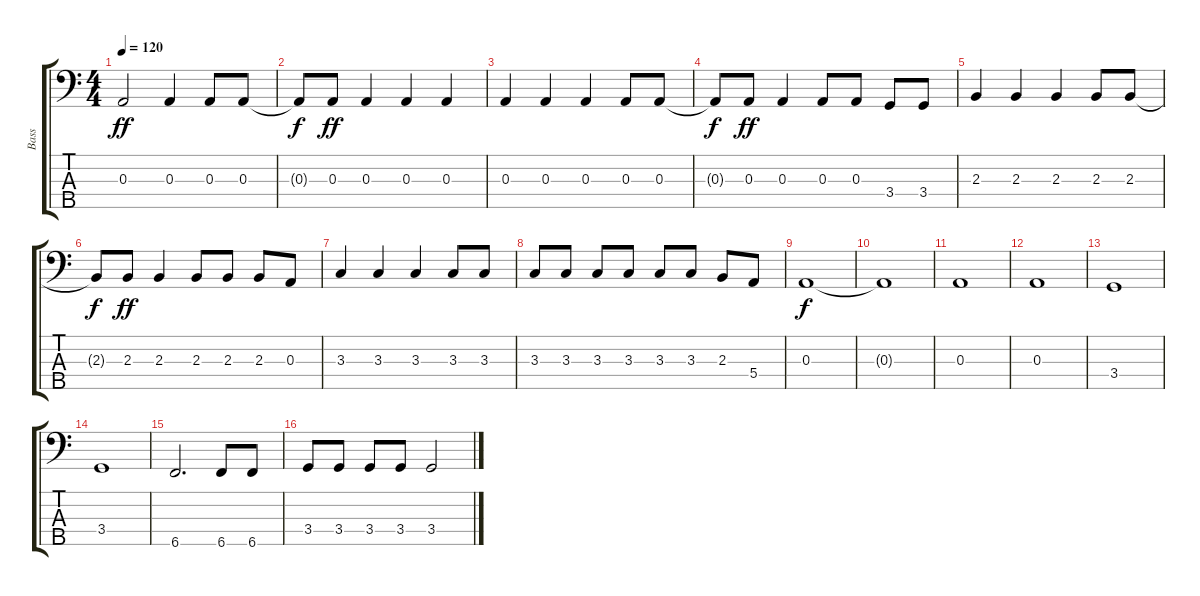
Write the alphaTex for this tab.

\track ("Bass" "Bass") {instrument electricbassfinger}
\staff {score tabs}
\tuning (G2 D2 A1 E1 B0) {hide}
\ts (4 4)
\tempo 120
\clef f4
\ks c
0.3.2{dy ff} 0.3.4 0.3.8 0.3.8 |
0.3{t}.8{dy f} 0.3.8{dy ff} 0.3.4 0.3.4 0.3.4 |
0.3.4 0.3.4 0.3.4 0.3.8 0.3.8 |
0.3{t}.8{dy f} 0.3.8{dy ff} 0.3.4 0.3.8 0.3.8 3.4.8 3.4.8 |
2.3.4 2.3.4 2.3.4 2.3.8 2.3.8 |
2.3{t}.8{dy f} 2.3.8{dy ff} 2.3.4 2.3.8 2.3.8 2.3.8 0.3.8 |
3.3.4 3.3.4 3.3.4 3.3.8 3.3.8 |
3.3.8 3.3.8 3.3.8 3.3.8 3.3.8 3.3.8 2.3.8 5.4.8 |
0.3.1{dy f} |
0.3{t}.1 |
0.3.1 |
0.3.1 |
3.4.1 |
3.4.1 |
6.5.2{d} 6.5.8 6.5.8 |
3.4.8 3.4.8 3.4.8 3.4.8 3.4.2
